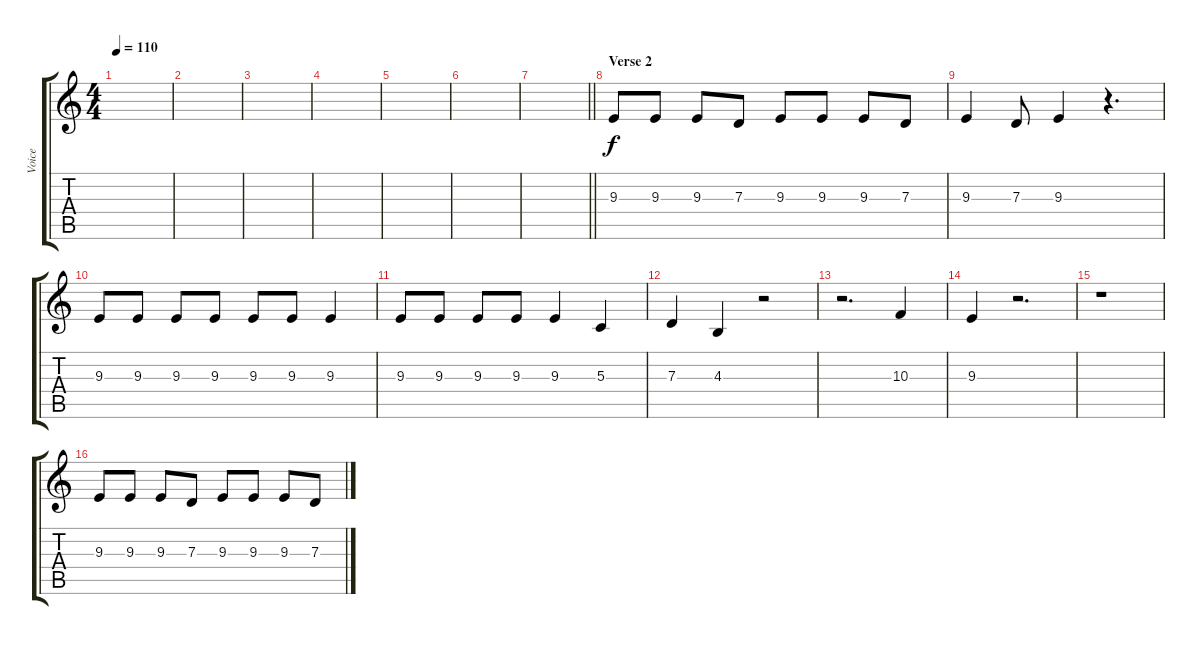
\track ("Voice" "Voice") {instrument flute}
\staff {score tabs}
\tuning (E4 B3 G3 D3 A2 E2) {hide}
\ts (4 4)
\tempo 110
\clef g2
\ks c
|
|
|
|
|
|
\barLineRight lightlight
|
\section ("" "Verse 2")
9.3.8 9.3.8 9.3.8 7.3.8 9.3.8 9.3.8 9.3.8 7.3.8 |
9.3.4 7.3.8 9.3.4 r.4{d} |
9.3.8 9.3.8 9.3.8 9.3.8 9.3.8 9.3.8 9.3.4 |
9.3.8 9.3.8 9.3.8 9.3.8 9.3.4 5.3.4 |
7.3.4 4.3.4 r.2 |
r.2{d} 10.3.4 |
9.3.4 r.2{d} |
r.1 |
9.3.8 9.3.8 9.3.8 7.3.8 9.3.8 9.3.8 9.3.8 7.3.8
